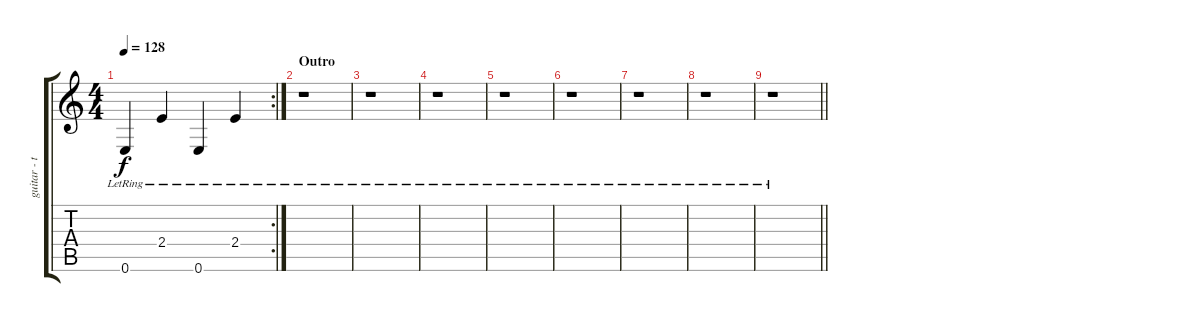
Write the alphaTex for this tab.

\track ("guitar - thumb" "guitar - t") {instrument acousticguitarnylon}
\staff {score tabs}
\tuning (E4 B3 G3 D3 A2 E2) {hide}
\rc 2
\ts (4 4)
\tempo 128
\clef g2
\ks c
0.6{lr}.4{dy f} 2.4{lr}.4 0.6{lr}.4 2.4{lr}.4 |
\section ("" "Outro")
r.1 |
r.1 |
r.1 |
r.1 |
r.1 |
r.1 |
r.1 |
\barLineRight lightlight
r.1
